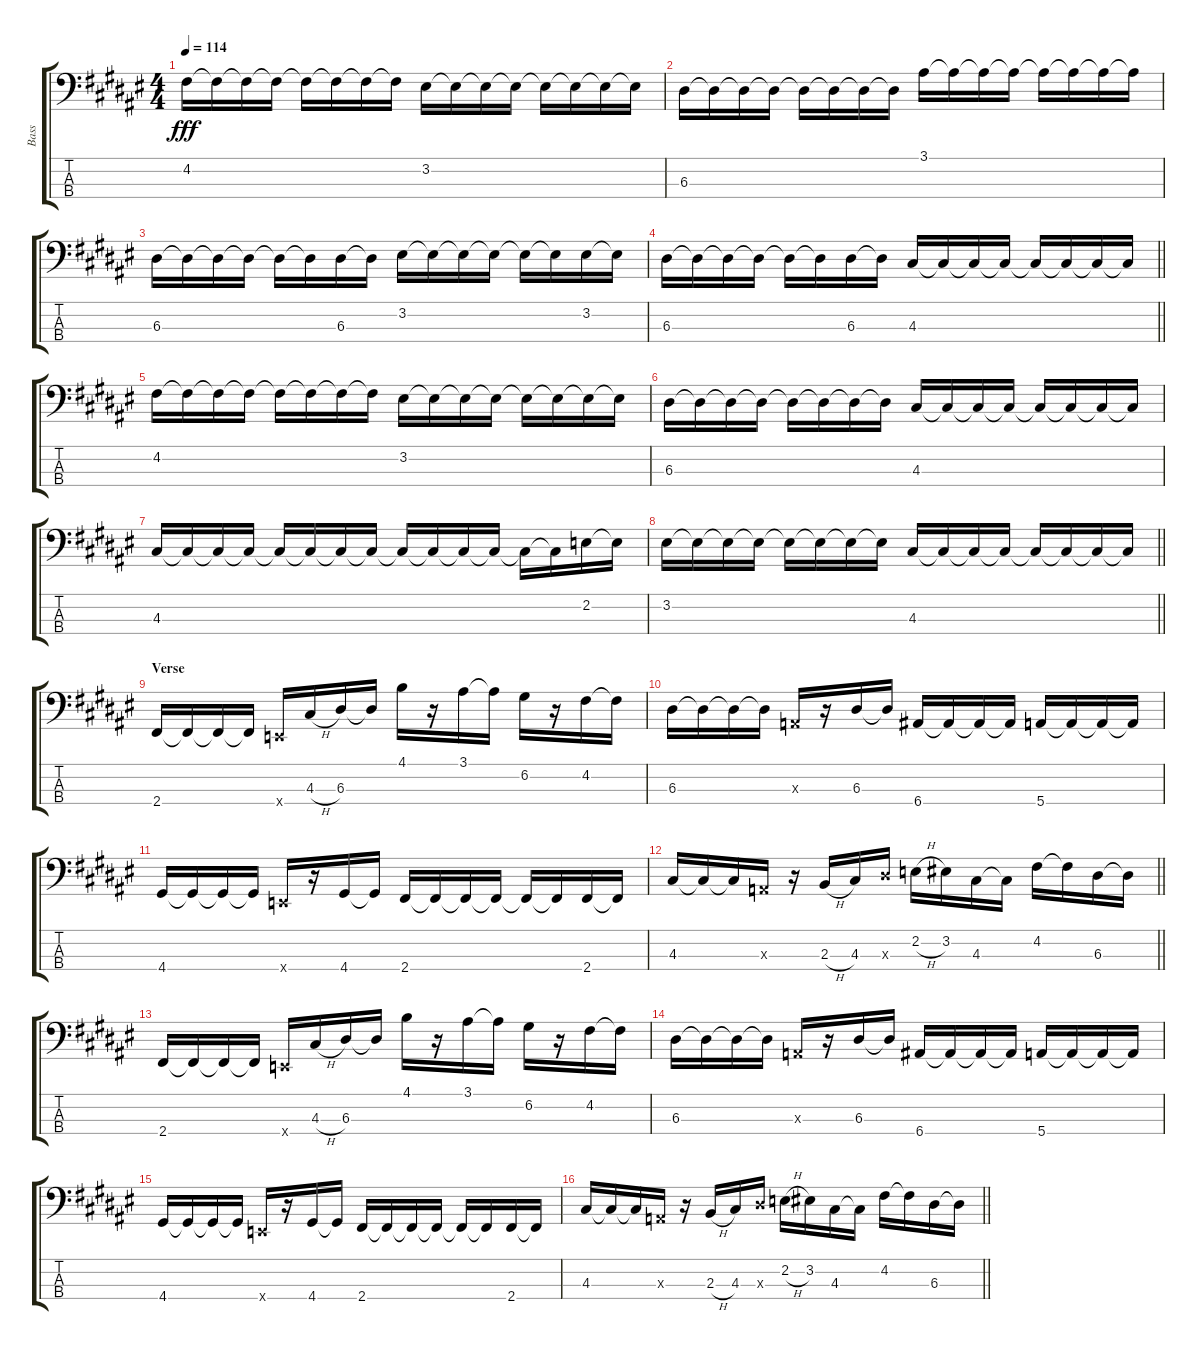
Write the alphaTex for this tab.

\track ("Bass" "Bass") {solo instrument electricbassfinger}
\staff {score tabs}
\tuning (G2 D2 A1 E1) {hide}
\ts (4 4)
\tempo 114
\clef f4
\ks f#
4.2.16{dy fff} 4.2{t}.16 4.2{t}.16 4.2{t}.16 4.2{t}.16 4.2{t}.16 4.2{t}.16 4.2{t}.16 3.2.16 3.2{t}.16 3.2{t}.16 3.2{t}.16 3.2{t}.16 3.2{t}.16 3.2{t}.16 3.2{t}.16 |
6.3.16 6.3{t}.16 6.3{t}.16 6.3{t}.16 6.3{t}.16 6.3{t}.16 6.3{t}.16 6.3{t}.16 3.1.16 3.1{t}.16 3.1{t}.16 3.1{t}.16 3.1{t}.16 3.1{t}.16 3.1{t}.16 3.1{t}.16 |
6.3.16 6.3{t}.16 6.3{t}.16 6.3{t}.16 6.3{t}.16 6.3{t}.16 6.3.16 6.3{t}.16 3.2.16 3.2{t}.16 3.2{t}.16 3.2{t}.16 3.2{t}.16 3.2{t}.16 3.2.16 3.2{t}.16 |
\barLineRight lightlight
6.3.16 6.3{t}.16 6.3{t}.16 6.3{t}.16 6.3{t}.16 6.3{t}.16 6.3.16 6.3{t}.16 4.3.16 4.3{t}.16 4.3{t}.16 4.3{t}.16 4.3{t}.16 4.3{t}.16 4.3{t}.16 4.3{t}.16 |
4.2.16 4.2{t}.16 4.2{t}.16 4.2{t}.16 4.2{t}.16 4.2{t}.16 4.2{t}.16 4.2{t}.16 3.2.16 3.2{t}.16 3.2{t}.16 3.2{t}.16 3.2{t}.16 3.2{t}.16 3.2{t}.16 3.2{t}.16 |
6.3.16 6.3{t}.16 6.3{t}.16 6.3{t}.16 6.3{t}.16 6.3{t}.16 6.3{t}.16 6.3{t}.16 4.3.16 4.3{t}.16 4.3{t}.16 4.3{t}.16 4.3{t}.16 4.3{t}.16 4.3{t}.16 4.3{t}.16 |
4.3.16 4.3{t}.16 4.3{t}.16 4.3{t}.16 4.3{t}.16 4.3{t}.16 4.3{t}.16 4.3{t}.16 4.3{t}.16 4.3{t}.16 4.3{t}.16 4.3{t}.16 4.3{t}.16 4.3{t}.16 2.2.16 2.2{t}.16 |
\barLineRight lightlight
3.2.16 3.2{t}.16 3.2{t}.16 3.2{t}.16 3.2{t}.16 3.2{t}.16 3.2{t}.16 3.2{t}.16 4.3.16 4.3{t}.16 4.3{t}.16 4.3{t}.16 4.3{t}.16 4.3{t}.16 4.3{t}.16 4.3{t}.16 |
\section ("" "Verse")
2.4.16 2.4{t}.16 2.4{t}.16 2.4{t}.16 0.4{x}.16 4.3{h}.16 6.3.16 6.3{t}.16 4.1.16 r.16 3.1.16 3.1{t}.16 6.2.16 r.16 4.2.16 4.2{t}.16 |
6.3.16 6.3{t}.16 6.3{t}.16 6.3{t}.16 0.3{x}.16 r.16 6.3.16 6.3{t}.16 6.4.16 6.4{t}.16 6.4{t}.16 6.4{t}.16 5.4.16 5.4{t}.16 5.4{t}.16 5.4{t}.16 |
4.4.16 4.4{t}.16 4.4{t}.16 4.4{t}.16 0.4{x}.16 r.16 4.4.16 4.4{t}.16 2.4.16 2.4{t}.16 2.4{t}.16 2.4{t}.16 2.4{t}.16 2.4{t}.16 2.4.16 2.4{t}.16 |
\barLineRight lightlight
4.3.16 4.3{t}.16 4.3{t}.16 0.3{x}.16 r.16 2.3{h}.16 4.3.16 6.3{x}.16 2.2{h}.16 3.2.16 4.3.16 4.3{t}.16 4.2.16 4.2{t}.16 6.3.16 6.3{t}.16 |
2.4.16 2.4{t}.16 2.4{t}.16 2.4{t}.16 0.4{x}.16 4.3{h}.16 6.3.16 6.3{t}.16 4.1.16 r.16 3.1.16 3.1{t}.16 6.2.16 r.16 4.2.16 4.2{t}.16 |
6.3.16 6.3{t}.16 6.3{t}.16 6.3{t}.16 0.3{x}.16 r.16 6.3.16 6.3{t}.16 6.4.16 6.4{t}.16 6.4{t}.16 6.4{t}.16 5.4.16 5.4{t}.16 5.4{t}.16 5.4{t}.16 |
4.4.16 4.4{t}.16 4.4{t}.16 4.4{t}.16 0.4{x}.16 r.16 4.4.16 4.4{t}.16 2.4.16 2.4{t}.16 2.4{t}.16 2.4{t}.16 2.4{t}.16 2.4{t}.16 2.4.16 2.4{t}.16 |
\barLineRight lightlight
4.3.16 4.3{t}.16 4.3{t}.16 0.3{x}.16 r.16 2.3{h}.16 4.3.16 6.3{x}.16 2.2{h}.16 3.2.16 4.3.16 4.3{t}.16 4.2.16 4.2{t}.16 6.3.16 6.3{t}.16
